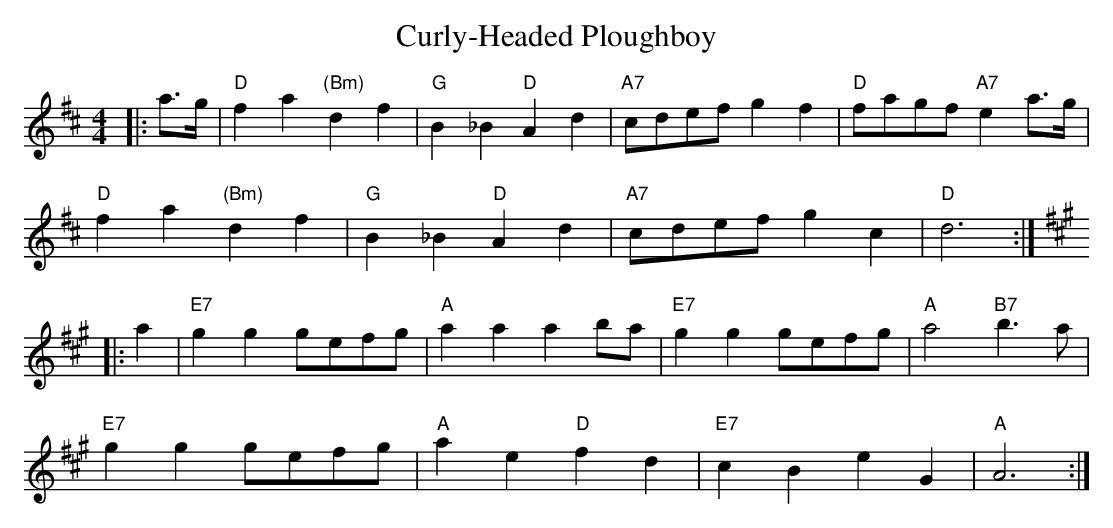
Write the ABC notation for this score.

X:1
T:Curly-Headed Ploughboy
M:4/4
K:D
|:a>g|"D"f2a2 "(Bm)"d2f2|"G"B2_B2 "D"A2d2|"A7"cdef g2f2|"D"fagf "A7"e2a>g|
"D"f2a2 "(Bm)"d2f2|"G"B2_B2 "D"A2d2|"A7"cdef g2c2|"D"d6:|
K:A
|:a2|"E7"g2g2 gefg|"A"a2a2 a2ba|"E7"g2g2 gefg|"A"a4 "B7"b3a|
"E7"g2g2 gefg|"A"a2e2 "D"f2d2|"E7"c2B2 e2G2|"A"A6:|
